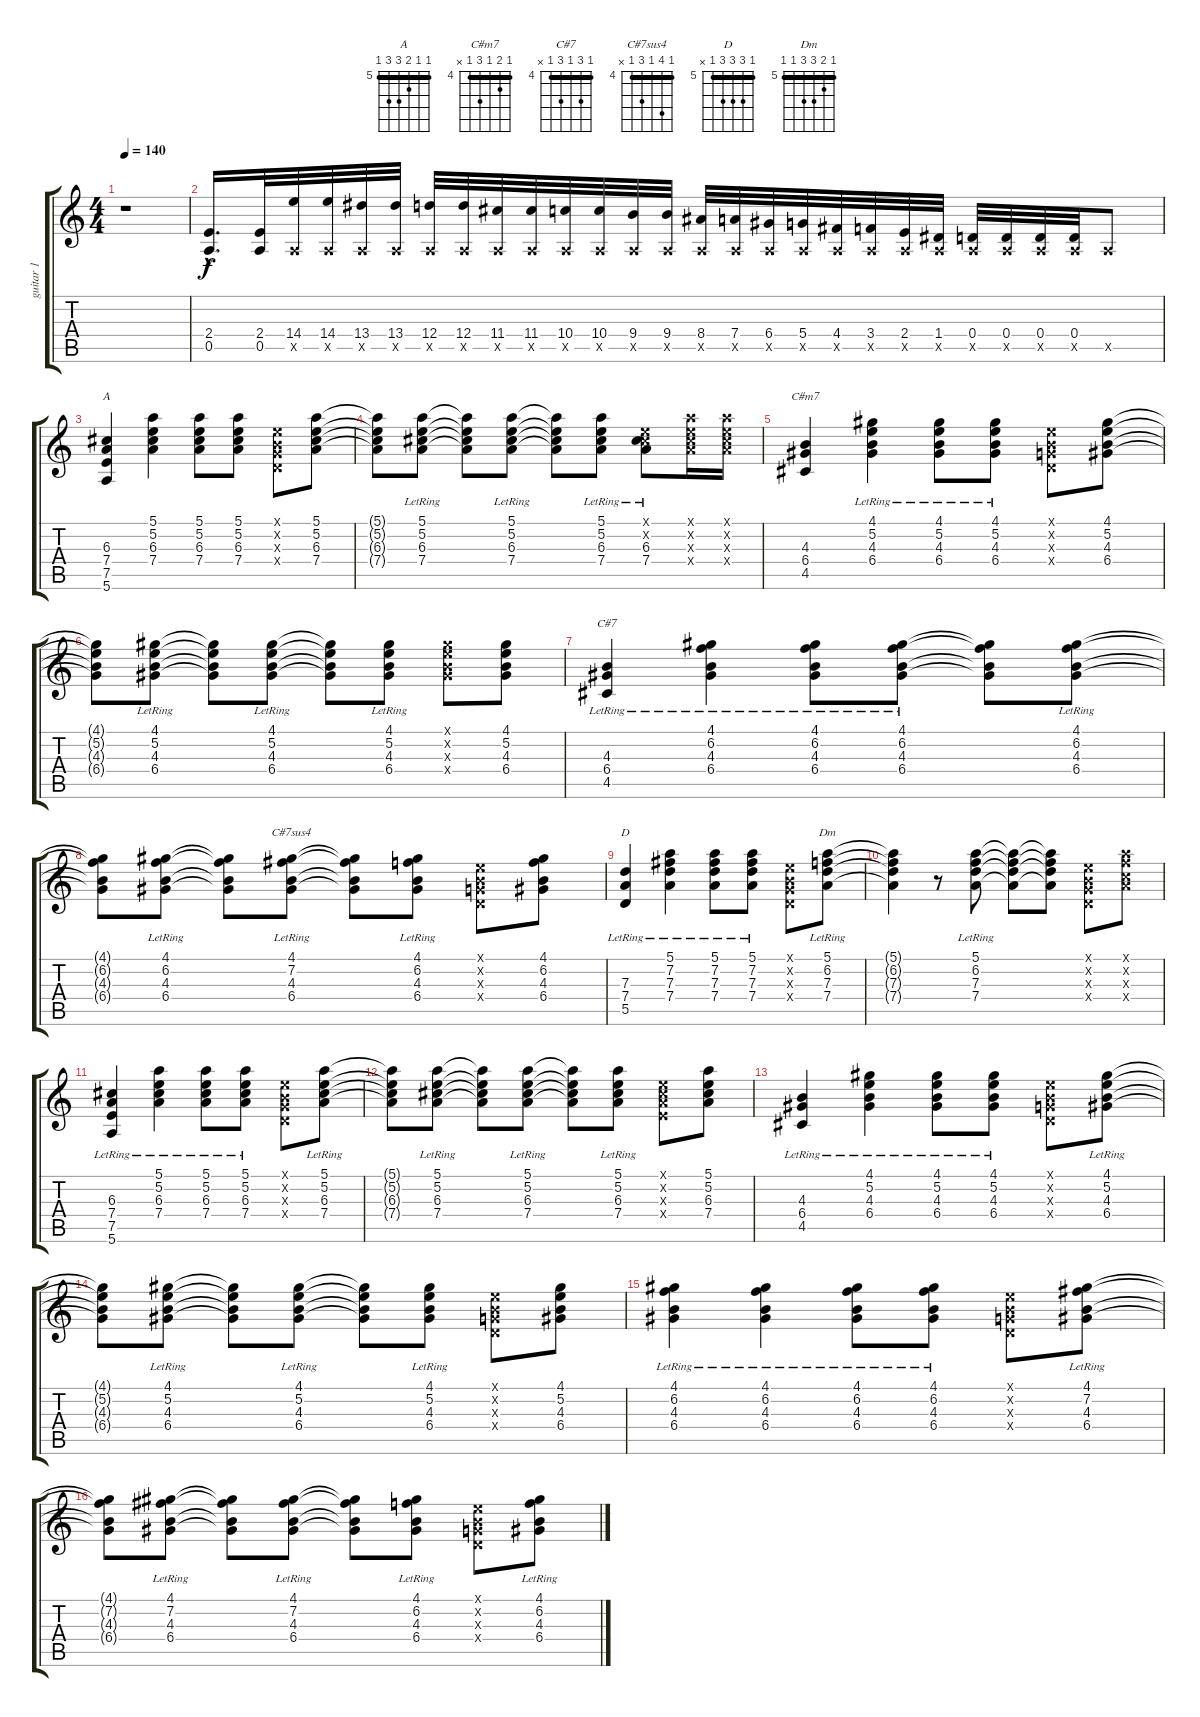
\track ("guitar 1" "guitar 1") {instrument distortionguitar}
\staff {score tabs}
\tuning (E4 B3 G3 D3 A2 E2) {hide}
\chord ("A" 5 5 6 7 7 5) {firstfret 5 barre 5}
\chord ("C#m7" 4 5 4 6 4 x) {firstfret 4 barre 4}
\chord ("C#7" 4 6 4 6 4 x) {firstfret 4 barre 4}
\chord ("C#7sus4" 4 7 4 6 4 x) {firstfret 4 barre 4}
\chord ("D" 5 7 7 7 5 x) {firstfret 5 barre 5}
\chord ("Dm" 5 6 7 7 5 5) {firstfret 5 barre 5}
\ts (4 4)
\tempo 140
\clef g2
\ks c
r.1{dy f instrument distortionguitar} |
(2.4{hac} 0.5{hac}).16{d} (2.4 0.5).32 (14.4 0.5{x}).32 (14.4 0.5{x}).32 (13.4 0.5{x}).32 (13.4 0.5{x}).32 (12.4 0.5{x}).32 (12.4 0.5{x}).32 (11.4 0.5{x}).32 (11.4 0.5{x}).32 (10.4 0.5{x}).32 (10.4 0.5{x}).32 (9.4 0.5{x}).32 (9.4 0.5{x}).32 (8.4 0.5{x}).32 (7.4 0.5{x}).32 (6.4 0.5{x}).32 (5.4 0.5{x}).32 (4.4 0.5{x}).32 (3.4 0.5{x}).32 (2.4 0.5{x}).32 (1.4 0.5{x}).32 (0.4 0.5{x}).32 (0.4 0.5{x}).32 (0.4 0.5{x}).32 (0.4 0.5{x}).32 0.5{x}.8 |
(6.3 7.4 7.5 5.6).4{ch "A"} (5.1 5.2 6.3 7.4).4 (5.1 5.2 6.3 7.4).8 (5.1 5.2 6.3 7.4).8 (0.1{x} 0.2{x} 0.3{x} 0.4{x}).8 (5.1 5.2 6.3 7.4).8 |
(5.1{t} 5.2{t} 6.3{t} 7.4{t}).8 (5.1{lr} 5.2{lr} 6.3{lr} 7.4{lr}).8 (5.1{t} 5.2{t} 6.3{t} 7.4{t}).8 (5.1{lr} 5.2{lr} 6.3{lr} 7.4{lr}).8 (5.1{t} 5.2{t} 6.3{t} 7.4{t}).8 (5.1{lr} 5.2{lr} 6.3{lr} 7.4{lr}).8 (0.1{x} 2.2{x} 6.3{lr} 7.4{lr}).8 (5.1{x} 5.2{x} 6.3{x} 7.4{x}).16 (5.1{x} 5.2{x} 6.3{x} 7.4{x}).16 |
(4.3 6.4 4.5).4{ch "C#m7"} (4.1{lr} 5.2{lr} 4.3{lr} 6.4{lr}).4 (4.1{lr} 5.2{lr} 4.3{lr} 6.4{lr}).8 (4.1{lr} 5.2{lr} 4.3{lr} 6.4{lr}).8 (0.1{x} 0.2{x} 0.3{x} 0.4{x}).8 (4.1 5.2 4.3 6.4).8 |
(4.1{t} 5.2{t} 4.3{t} 6.4{t}).8 (4.1{lr} 5.2{lr} 4.3{lr} 6.4{lr}).8 (4.1{t} 5.2{t} 4.3{t} 6.4{t}).8 (4.1{lr} 5.2{lr} 4.3{lr} 6.4{lr}).8 (4.1{t} 5.2{t} 4.3{t} 6.4{t}).8 (4.1{lr} 5.2{lr} 4.3{lr} 6.4{lr}).8 (4.1{x} 5.2{x} 4.3{x} 6.4{x}).8 (4.1 5.2 4.3 6.4).8 |
(4.3{lr} 6.4{lr} 4.5).4{ch "C#7"} (4.1{lr} 6.2{lr} 4.3{lr} 6.4{lr}).4 (4.1{lr} 6.2{lr} 4.3{lr} 6.4{lr}).8 (4.1{lr} 6.2{lr} 4.3{lr} 6.4{lr}).8 (4.1{t} 6.2{t} 4.3{t} 6.4{t}).8 (4.1{lr} 6.2{lr} 4.3{lr} 6.4{lr}).8 |
(4.1{t} 6.2{t} 4.3{t} 6.4{t}).8 (4.1{lr} 6.2{lr} 4.3{lr} 6.4{lr}).8 (4.1{t} 6.2{t} 4.3{t} 6.4{t}).8 (4.1{lr} 7.2{lr} 4.3{lr} 6.4{lr}).8{ch "C#7sus4"} (4.1{t} 7.2{t} 4.3{t} 6.4{t}).8 (4.1{lr} 6.2{lr} 4.3{lr} 6.4{lr}).8 (0.1{x} 0.2{x} 0.3{x} 0.4{x}).8 (4.1 6.2 4.3 6.4).8 |
(7.3{lr} 7.4{lr} 5.5).4{ch "D"} (5.1{lr} 7.2{lr} 7.3{lr} 7.4{lr}).4 (5.1{lr} 7.2{lr} 7.3{lr} 7.4{lr}).8 (5.1{lr} 7.2{lr} 7.3{lr} 7.4{lr}).8 (0.1{x} 0.2{x} 0.3{x} 0.4{x}).8 (5.1{lr} 6.2{lr} 7.3{lr} 7.4{lr}).8{ch "Dm"} |
(5.1{t} 6.2{t} 7.3{t} 7.4{t}).4 r.8 (5.1{lr} 6.2{lr} 7.3{lr} 7.4{lr}).8 (5.1{t} 6.2{t} 7.3{t} 7.4{t}).8 (5.1{t} 6.2{t} 7.3{t} 7.4{t}).8 (0.1{x} 0.2{x} 0.3{x} 0.4{x}).8 (5.1{x} 6.2{x} 5.3{x} 7.4{x}).8 |
(6.3{lr} 7.4{lr} 7.5 5.6).4 (5.1{lr} 5.2{lr} 6.3{lr} 7.4{lr}).4 (5.1{lr} 5.2{lr} 6.3{lr} 7.4{lr}).8 (5.1{lr} 5.2{lr} 6.3{lr} 7.4{lr}).8 (0.1{x} 0.2{x} 0.3{x} 0.4{x}).8 (5.1{lr} 5.2{lr} 6.3{lr} 7.4{lr}).8 |
(5.1{t} 5.2{t} 6.3{t} 7.4{t}).8 (5.1{lr} 5.2{lr} 6.3{lr} 7.4{lr}).8 (5.1{t} 5.2{t} 6.3{t} 7.4{t}).8 (5.1{lr} 5.2{lr} 6.3{lr} 7.4{lr}).8 (5.1{t} 5.2{t} 6.3{t} 7.4{t}).8 (5.1{lr} 5.2{lr} 6.3{lr} 7.4{lr}).8 (0.1{x} 2.2{x} 2.3{x} 2.4{x}).8 (5.1 5.2 6.3 7.4).8 |
(4.3{lr} 6.4{lr} 4.5).4 (4.1{lr} 5.2{lr} 4.3{lr} 6.4{lr}).4 (4.1{lr} 5.2{lr} 4.3{lr} 6.4{lr}).8 (4.1{lr} 5.2{lr} 4.3{lr} 6.4{lr}).8 (0.1{x} 0.2{x} 0.3{x} 0.4{x}).8 (4.1{lr} 5.2{lr} 4.3{lr} 6.4{lr}).8 |
(4.1{t} 5.2{t} 4.3{t} 6.4{t}).8 (4.1{lr} 5.2{lr} 4.3{lr} 6.4{lr}).8 (4.1{t} 5.2{t} 4.3{t} 6.4{t}).8 (4.1{lr} 5.2{lr} 4.3{lr} 6.4{lr}).8 (4.1{t} 5.2{t} 4.3{t} 6.4{t}).8 (4.1{lr} 5.2{lr} 4.3{lr} 6.4{lr}).8 (0.1{x} 0.2{x} 0.3{x} 0.4{x}).8 (4.1 5.2 4.3 6.4).8 |
(4.1{lr} 6.2{lr} 4.3{lr} 6.4{lr}).4 (4.1{lr} 6.2{lr} 4.3{lr} 6.4{lr}).4 (4.1{lr} 6.2{lr} 4.3{lr} 6.4{lr}).8 (4.1{lr} 6.2{lr} 4.3{lr} 6.4{lr}).8 (0.1{x} 0.2{x} 0.3{x} 0.4{x}).8 (4.1{lr} 7.2{lr} 4.3{lr} 6.4{lr}).8 |
(4.1{t} 7.2{t} 4.3{t} 6.4{t}).8 (4.1{lr} 7.2{lr} 4.3{lr} 6.4{lr}).8 (4.1{t} 7.2{t} 4.3{t} 6.4{t}).8 (4.1{lr} 7.2{lr} 4.3{lr} 6.4{lr}).8 (4.1{t} 7.2{t} 4.3{t} 6.4{t}).8 (4.1{lr} 6.2{lr} 4.3{lr} 6.4{lr}).8 (0.1{x} 0.2{x} 0.3{x} 0.4{x}).8 (4.1{lr} 6.2{lr} 4.3{lr} 6.4{lr}).8
